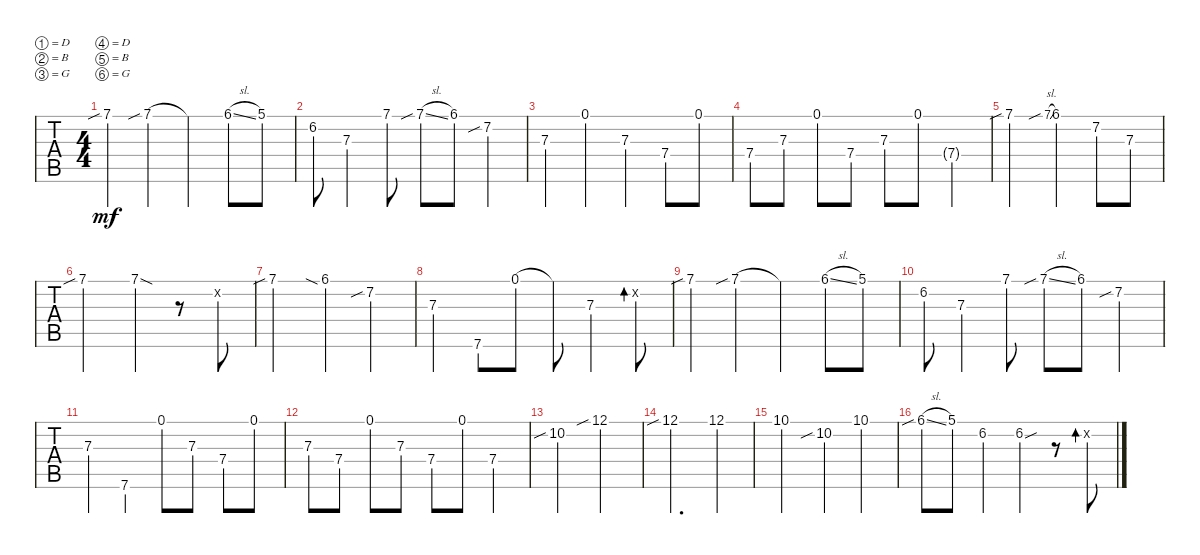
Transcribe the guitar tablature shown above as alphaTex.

\defaultSystemsLayout 4
\bracketExtendMode groupsimilarinstruments
\singleTrackTrackNamePolicy hidden
\multiTrackTrackNamePolicy hidden
\firstSystemTrackNameOrientation horizontal
\otherSystemsTrackNameOrientation horizontal
\track ("DOBRO ROB" "DOBRO") {instrument acousticguitarsteel}
\staff {tabs}
\tuning (D4 B3 G3 D3 B2 G2)
\ts (4 4)
\tempo (120 hide)
\clef g2
\ks c
7.1{sib}.4{dy mf} 7.1{sib}.4 7.1{t}.4 6.1{sl}.8 5.1.8 |
6.2.8 7.3.4 7.1.8 7.1{sib sl}.8 6.1.8 7.2{sib}.4 |
7.3.4 0.1.4 7.3.4 7.4.8 0.1.8 |
7.4.8 7.3.8 0.1.8 7.4.8 7.3.8 0.1.8 7.4{g}.4 |
7.1{sib}.2 7.1{sib sl}.8{gr} 6.1.4 7.2.8 7.3.8 |
7.1{sib}.2 7.1{sod}.4 r.8 0.2{x}.8 |
7.1{sib}.2 6.1{sia}.4 7.2{sib}.4 |
7.3.4 7.6.8 0.1.8 0.1{t}.8 7.3.4 0.2{x}.8{bd 232} |
7.1{sib}.4 7.1{sib}.4 7.1{t}.4 6.1{sl}.8 5.1.8 |
6.2.8 7.3.4 7.1.8 7.1{sib sl}.8 6.1.8 7.2{sib}.4 |
7.3.4 7.6.4 0.1.8 7.3.8 7.4.8 0.1.8 |
7.3.8 7.4.8 0.1.8 7.3.8 7.4.8 0.1.8 7.4.4 |
10.2{sib}.2 12.1{sib}.2 |
12.1{sib}.2{d} 12.1.4 |
10.1.2 10.2{sib}.4 10.1.4 |
6.1{sib sl}.8 5.1.8 6.2.4 6.2{sou}.4 r.8 0.2{x}.8{bd 231}
